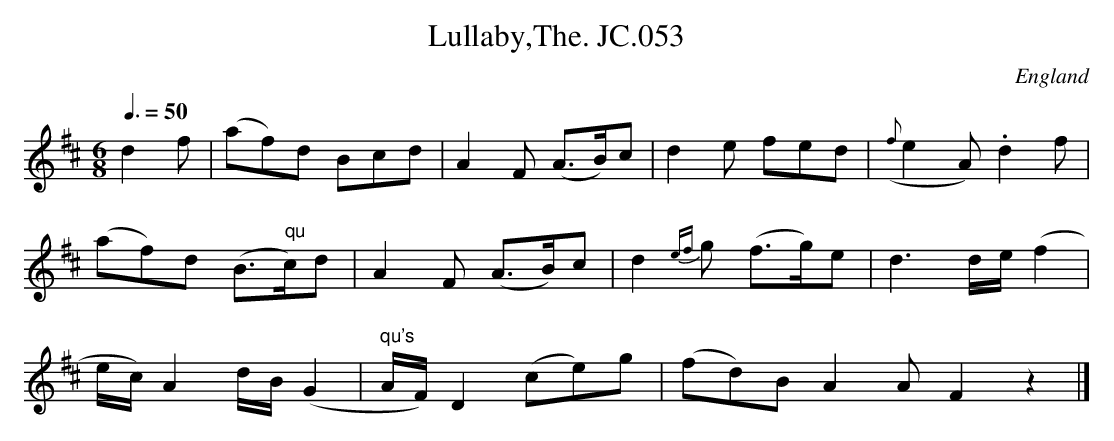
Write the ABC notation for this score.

X:1
T:Lullaby,The. JC.053
O:England
M:6/8
L:1/8
Q:3/8=50
K:D major
d2f|\
(af)d Bcd|A2F (A>B)c|d2e fed|({f}e2A).d2f|!
(af)d (B>" qu"c)d|A2F (A>B)c|d2{ef}g (f>g)e|d3d/e/ (f2|!
e/c/)A2d/B/(G2|" qu's"A/F/)D2(ce)g|(fd)BA2AF2z2|]
